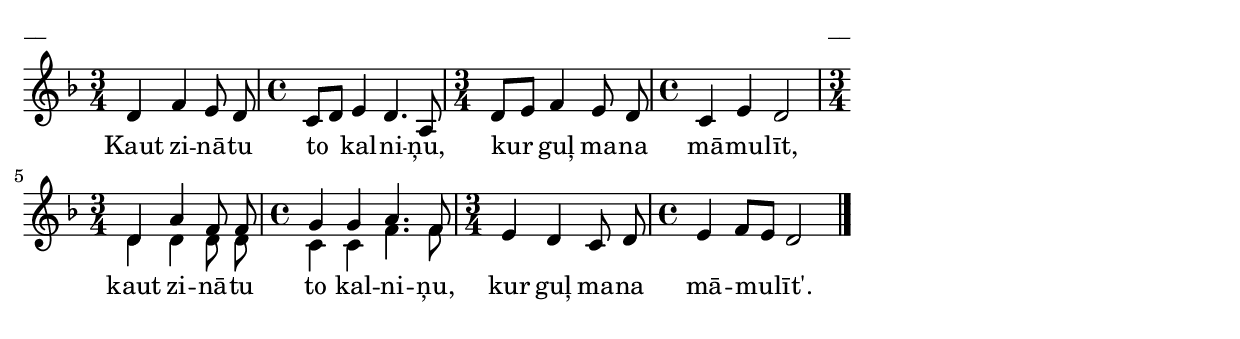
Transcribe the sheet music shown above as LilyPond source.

\version "2.13.18"
\paper {
line-width = 14\cm
left-margin = 0.4\cm
between-system-padding = 0.1\cm
between-system-space = 0.1\cm
}
% AALapas
% Kaut zinātu to kalniņu
\layout {
indent = #0
ragged-last = ##f
}


voiceA = \relative c' {
\clef "treble"
\key d \minor
\time 3/4
d4 f e8 d |
\time 4/4
c8[ d] e4 d4. a8 |
\time 3/4
d8[ e] f4 e8 d |
\time 4/4
c4 e d2 |
\time 3/4
d4 a' f8 f |
\time 4/4
g4 g a4. f8 |
\time 3/4
e4 d c8 d |
\time 4/4
e4 f8[ e] d2 |
\bar "|."
} 


voiceB = \relative c' {
\clef "treble"
\key d \minor
\time 3/4
s2 s4 |
\time 4/4
s2 s2 |
\time 3/4
s2 s4 |
\time 4/4
s2 s2 |
\time 3/4
d4 d d8 d |
\time 4/4
c4 c f4. f8 |
\time 3/4
s2 s4 |
\time 4/4
s2 s2 |
\bar "|."
} 

lyricA = \lyricmode {
Kaut zi -- nā -- tu to kal -- ni -- ņu, kur guļ ma -- na mā -- mu -- līt, 
kaut zi -- nā -- tu to kal -- ni -- ņu, kur guļ ma -- na mā -- mu -- līt'.
}




fullScore = <<
\new Staff {
<<
\new Voice = "voiceA" { \voiceOne \autoBeamOff \voiceA }
\new Voice = "voiceB" { \voiceTwo \autoBeamOff \voiceB }
\lyricsto "voiceA" \new Lyrics \lyricA
>>
}
>>



\score {
\fullScore
\header { piece = "__" opus = "__" }
}
\markup { \with-color #(x11-color 'white) \sans \smaller "__" }
\score {
\unfoldRepeats
\fullScore
\midi {
\context { \Staff \remove "Staff_performer" }
\context { \Voice \consists "Staff_performer" }
}
}


